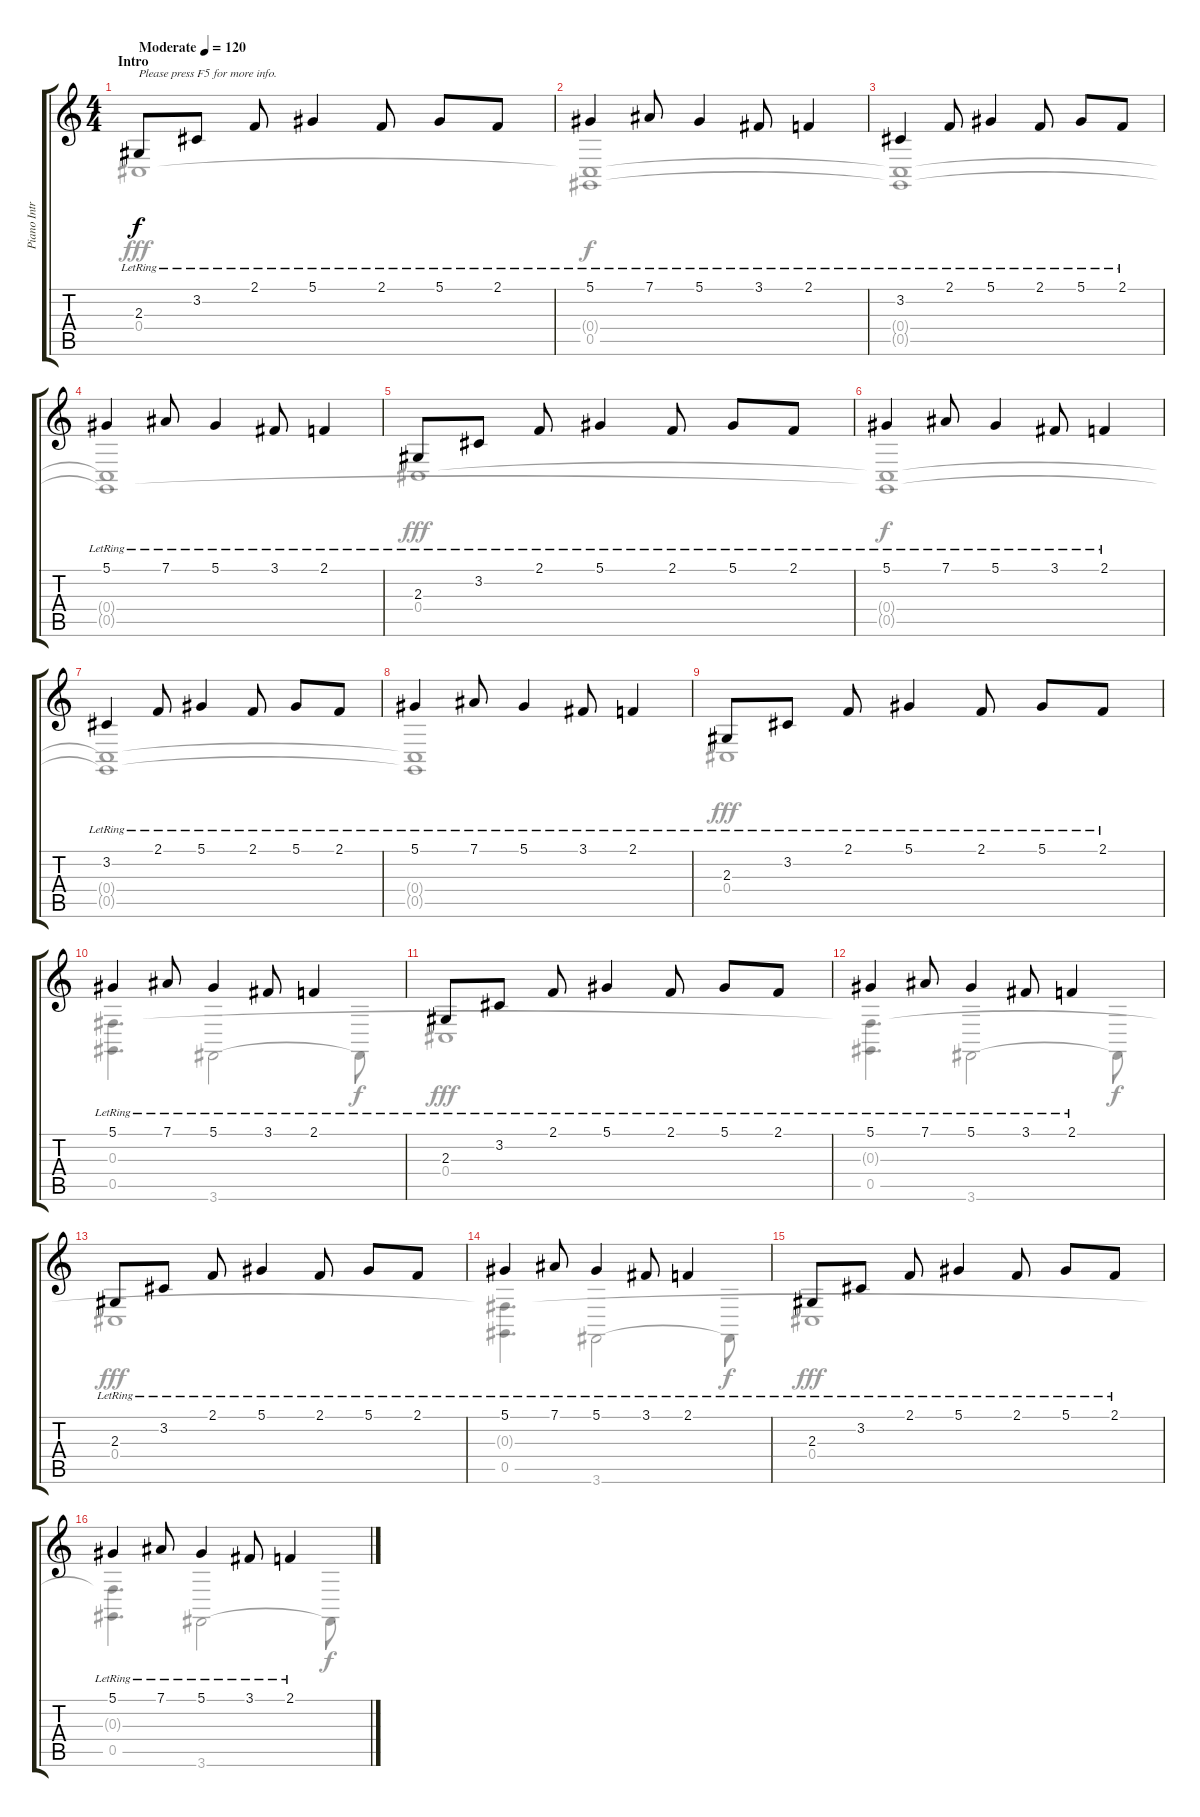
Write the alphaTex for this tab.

\track ("Piano Intro" "Piano Intr") {instrument electricgrandpiano}
\staff {score tabs}
\tuning (Eb4 Bb3 Gb3 Db3 Ab2 Eb2) {hide}
\voice
\ts (4 4)
\section ("" "Intro")
\tempo (120 "Moderate")
\clef g2
\ks c
2.3{lr}.8{txt "Please press F5 for more info." dy f instrument electricgrandpiano} 3.2{lr}.8 2.1{lr}.8 5.1{lr}.4 2.1{lr}.8 5.1{lr}.8 2.1{lr}.8 |
5.1{lr}.4 7.1{lr}.8 5.1{lr}.4 3.1{lr}.8 2.1{lr}.4 |
3.2{lr}.4 2.1{lr}.8 5.1{lr}.4 2.1{lr}.8 5.1{lr}.8 2.1{lr}.8 |
5.1{lr}.4 7.1{lr}.8 5.1{lr}.4 3.1{lr}.8 2.1{lr}.4 |
2.3{lr}.8 3.2{lr}.8 2.1{lr}.8 5.1{lr}.4 2.1{lr}.8 5.1{lr}.8 2.1{lr}.8 |
5.1{lr}.4 7.1{lr}.8 5.1{lr}.4 3.1{lr}.8 2.1{lr}.4 |
3.2{lr}.4 2.1{lr}.8 5.1{lr}.4 2.1{lr}.8 5.1{lr}.8 2.1{lr}.8 |
5.1{lr}.4 7.1{lr}.8 5.1{lr}.4 3.1{lr}.8 2.1{lr}.4 |
2.3{lr}.8 3.2{lr}.8 2.1{lr}.8 5.1{lr}.4 2.1{lr}.8 5.1{lr}.8 2.1{lr}.8 |
5.1{lr}.4 7.1{lr}.8 5.1{lr}.4 3.1{lr}.8 2.1{lr}.4 |
2.3{lr}.8 3.2{lr}.8 2.1{lr}.8 5.1{lr}.4 2.1{lr}.8 5.1{lr}.8 2.1{lr}.8 |
5.1{lr}.4 7.1{lr}.8 5.1{lr}.4 3.1{lr}.8 2.1{lr}.4 |
2.3{lr}.8 3.2{lr}.8 2.1{lr}.8 5.1{lr}.4 2.1{lr}.8 5.1{lr}.8 2.1{lr}.8 |
5.1{lr}.4 7.1{lr}.8 5.1{lr}.4 3.1{lr}.8 2.1{lr}.4 |
2.3{lr}.8 3.2{lr}.8 2.1{lr}.8 5.1{lr}.4 2.1{lr}.8 5.1{lr}.8 2.1{lr}.8 |
5.1{lr}.4 7.1{lr}.8 5.1{lr}.4 3.1{lr}.8 2.1{lr}.4
\voice
\clef g2
\ottava regular
\simile none
\ks c
0.4.1{dy fff} |
(0.4{t} 0.5).1{dy f} |
(0.4{t} 0.5{t}).1 |
(0.4{t} 0.5{t}).1 |
0.4.1{dy fff} |
(0.4{t} 0.5{t}).1{dy f} |
(0.4{t} 0.5{t}).1 |
(0.4{t} 0.5{t}).1 |
0.4.1{dy fff} |
(0.3 0.5).4{d} 3.6.2 3.6{t}.8{dy f} |
0.4.1{dy fff} |
(0.3{t} 0.5).4{d} 3.6.2 3.6{t}.8{dy f} |
0.4.1{dy fff} |
(0.3{t} 0.5).4{d} 3.6.2 3.6{t}.8{dy f} |
0.4.1{dy fff} |
(0.3{t} 0.5).4{d} 3.6.2 3.6{t}.8{dy f}
